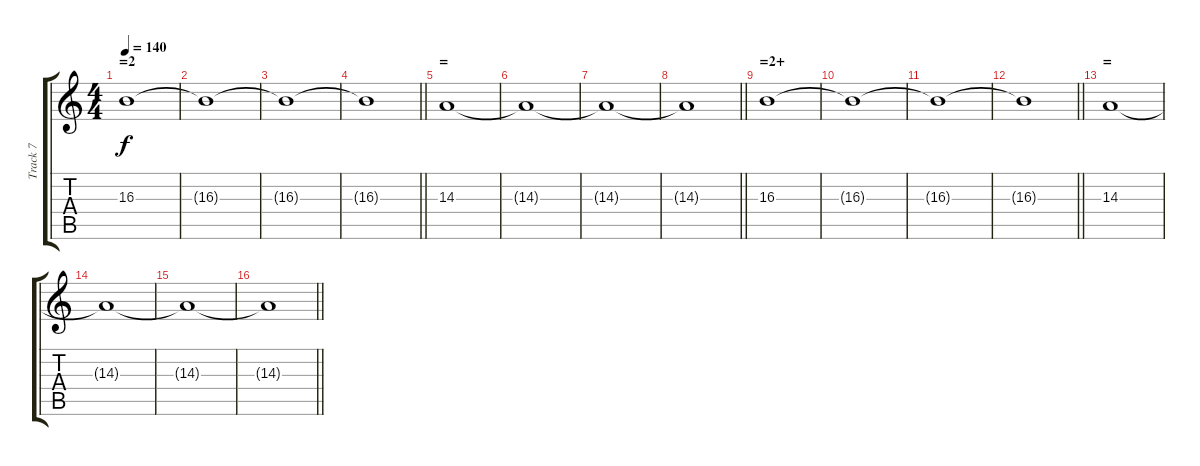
\track ("Track 7" "Track 7") {instrument pad7halo}
\staff {score tabs}
\tuning (E4 B3 G3 D3 A2 E2) {hide}
\ts (4 4)
\section ("" "=2")
\tempo 140
\clef g2
\ks c
16.3.1{dy f balance 12} |
16.3{t}.1 |
16.3{t}.1{volume 0} |
\barLineRight lightlight
16.3{t}.1 |
\section ("" "=")
14.3.1{volume 16 balance 4} |
14.3{t}.1 |
14.3{t}.1{volume 0} |
\barLineRight lightlight
14.3{t}.1 |
\section ("" "=2+")
16.3.1{balance 12} |
16.3{t}.1 |
16.3{t}.1{volume 0} |
\barLineRight lightlight
16.3{t}.1 |
\section ("" "=")
14.3.1{volume 16 balance 4} |
14.3{t}.1 |
14.3{t}.1{volume 0} |
\barLineRight lightlight
14.3{t}.1
